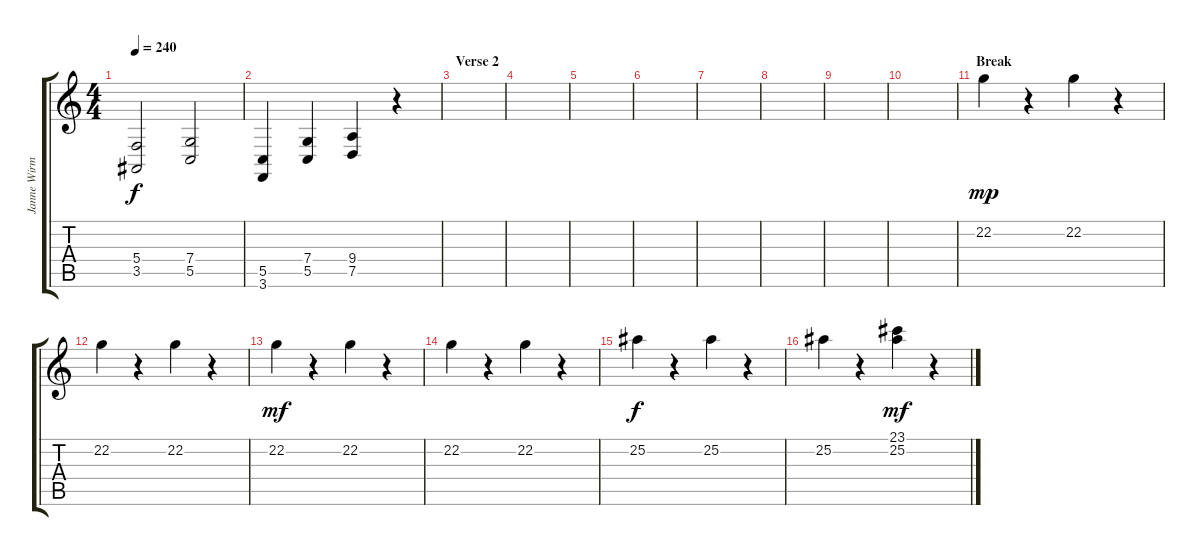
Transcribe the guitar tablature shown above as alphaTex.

\track ("Janne Wirman" "Janne Wirm") {instrument stringensemble1}
\staff {score tabs}
\tuning (D4 A3 F3 C3 G2 D2) {hide}
\ts (4 4)
\tempo 240
\clef g2
\ks c
(5.4 3.5).2{dy f} (7.4 5.5).2 |
(5.5 3.6).4 (7.4 5.5).4 (9.4 7.5).4 r.4 |
\section ("" "Verse 2")
|
|
|
|
|
|
|
|
\section ("" "Break")
22.2.4{dy mp balance 8 instrument stringensemble1} r.4 22.2.4 r.4 |
22.2.4 r.4 22.2.4 r.4 |
22.2.4{dy mf} r.4 22.2.4 r.4 |
22.2.4 r.4 22.2.4 r.4 |
25.2.4{dy f} r.4 25.2.4 r.4 |
25.2.4 r.4 (23.1 25.2).4{dy mf} r.4
